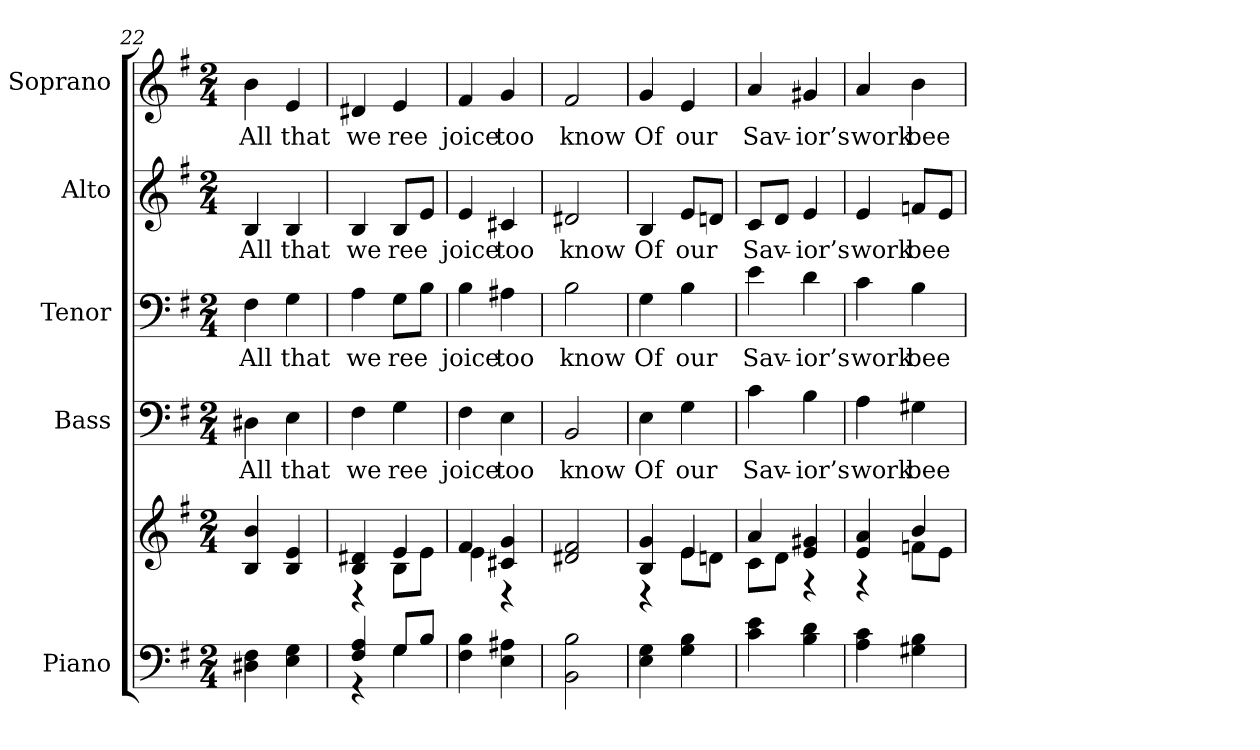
**kern	**kern	**kern	**text	**kern	**text	**kern	**text	**kern	**text
*part5	*part5	*part4	*part4	*part3	*part3	*part2	*part2	*part1	*part1
*staff6	*staff5	*staff4	*staff4	*staff3	*staff3	*staff2	*staff2	*staff1	*staff1
*I"Piano	*	*I"Bass	*	*I"Tenor	*	*I"Alto	*	*I"Soprano	*
*I'Pno.	*	*I'B.	*	*I'T.	*	*I'A.	*	*I'S.	*
*clefF4	*clefG2	*clefF4	*	*clefF4	*	*clefG2	*	*clefG2	*
*k[f#]	*k[f#]	*k[f#]	*	*k[f#]	*	*k[f#]	*	*k[f#]	*
*G:	*G:	*G:	*	*G:	*	*G:	*	*G:	*
*M2/4	*M2/4	*M2/4	*	*M2/4	*	*M2/4	*	*M2/4	*
=22	=22	=22	=22	=22	=22	=22	=22	=22	=22
!	!	!	!LO:LY:b:color=#000000	!	!	!	!	!	!
!	!	!	!	!	!LO:LY:b:color=#000000	!	!	!	!
!	!	!	!	!	!	!	!LO:LY:b:color=#000000	!	!
!	!	!	!	!	!	!	!	!	!LO:LY:b:color=#000000
4D#Xi\ 4F#i	4Bi/ 4bi	4D#Xi\	All	4F#i\	All	4Bi/	All	4bi\	All
!	!	!	!LO:LY:b:color=#000000	!	!	!	!	!	!
!	!	!	!	!	!LO:LY:b:color=#000000	!	!	!	!
!	!	!	!	!	!	!	!LO:LY:b:color=#000000	!	!
!	!	!	!	!	!	!	!	!	!LO:LY:b:color=#000000
4Ei\ 4Gi	4Bi/ 4ei	4Ei\	that	4Gi\	that	4Bi/	that	4ei/	that
!!LO:PB:g=z
=23	=23	=23	=23	=23	=23	=23	=23	=23	=23
*^	*^	*	*	*	*	*	*	*	*
!	!	!	!	!	!LO:LY:b:color=#000000	!	!	!	!	!	!
!	!	!	!	!	!	!	!LO:LY:b:color=#000000	!	!	!	!
!	!	!	!	!	!	!	!	!	!LO:LY:b:color=#000000	!	!
!	!	!	!	!	!	!	!	!	!	!	!LO:LY:b:color=#000000
4F#i/ 4Ai	4r	4Bi/ 4d#Xi	4r	4F#i\	we	4Ai\	we	4Bi/	we	4d#Xi/	we
!	!	!	!	!	!LO:LY:b:color=#000000	!	!	!	!	!	!
!	!	!	!	!	!	!	!LO:LY:b:color=#000000	!	!	!	!
!	!	!	!	!	!	!	!	!	!LO:LY:b:color=#000000	!	!
!	!	!	!	!	!	!	!	!	!	!	!LO:LY:b:color=#000000
8Gi/L	4Gi\	4ei/	8Bi\L	4Gi\	ree	8Gi\L	ree	8Bi/L	ree	4ei/	ree
8Bi/J	.	.	8ei\J	.	.	8Bi\J	.	8ei/J	.	.	.
*v	*v	*	*	*	*	*	*	*	*	*	*
=24	=24	=24	=24	=24	=24	=24	=24	=24	=24	=24
!	!	!	!	!LO:LY:b:color=#000000	!	!	!	!	!	!
!	!	!	!	!	!	!LO:LY:b:color=#000000	!	!	!	!
!	!	!	!	!	!	!	!	!LO:LY:b:color=#000000	!	!
!	!	!	!	!	!	!	!	!	!	!LO:LY:b:color=#000000
4F#i\ 4Bi	4f#i/	4ei\	4F#i\	joice	4Bi\	joice	4ei/	joice	4f#i/	joice
!	!	!	!	!LO:LY:b:color=#000000	!	!	!	!	!	!
!	!	!	!	!	!	!LO:LY:b:color=#000000	!	!	!	!
!	!	!	!	!	!	!	!	!LO:LY:b:color=#000000	!	!
!	!	!	!	!	!	!	!	!	!	!LO:LY:b:color=#000000
4Ei\ 4A#Xi	4c#Xi/ 4gi	4r	4Ei\	too	4A#Xi\	too	4c#Xi/	too	4gi/	too
*	*v	*v	*	*	*	*	*	*	*	*
=25	=25	=25	=25	=25	=25	=25	=25	=25	=25
*	*^	*	*	*	*	*	*	*	*
!	!	!	!	!LO:LY:b:color=#000000	!	!	!	!	!	!
*	*v	*v	*	*	*	*	*	*	*	*
*	*^	*	*	*	*	*	*	*	*
!	!	!	!	!	!	!LO:LY:b:color=#000000	!	!	!	!
*	*v	*v	*	*	*	*	*	*	*	*
*	*^	*	*	*	*	*	*	*	*
!	!	!	!	!	!	!	!	!LO:LY:b:color=#000000	!	!
*	*v	*v	*	*	*	*	*	*	*	*
*	*^	*	*	*	*	*	*	*	*
!	!	!	!	!	!	!	!	!	!	!LO:LY:b:color=#000000
*	*v	*v	*	*	*	*	*	*	*	*
2BBi\ 2Bi	2d#Xi/ 2f#i	2BBi/	know	2Bi\	know	2d#Xi/	know	2f#i/	know
!!LO:PB:g=z
=26	=26	=26	=26	=26	=26	=26	=26	=26	=26
*	*^	*	*	*	*	*	*	*	*
!	!	!	!	!LO:LY:b:color=#000000	!	!	!	!	!	!
!	!	!	!	!	!	!LO:LY:b:color=#000000	!	!	!	!
!	!	!	!	!	!	!	!	!LO:LY:b:color=#000000	!	!
!	!	!	!	!	!	!	!	!	!	!LO:LY:b:color=#000000
4Ei\ 4Gi	4Bi/ 4gi	4r	4Ei\	Of	4Gi\	Of	4Bi/	Of	4gi/	Of
!	!	!	!	!LO:LY:b:color=#000000	!	!	!	!	!	!
!	!	!	!	!	!	!LO:LY:b:color=#000000	!	!	!	!
!	!	!	!	!	!	!	!	!LO:LY:b:color=#000000	!	!
!	!	!	!	!	!	!	!	!	!	!LO:LY:b:color=#000000
4Gi\ 4Bi	4ei/	8ei\L	4Gi\	our	4Bi\	our	8ei/L	our	4ei/	our
.	.	8dni\J	.	.	.	.	8dni/J	.	.	.
=27	=27	=27	=27	=27	=27	=27	=27	=27	=27	=27
!	!	!	!	!LO:LY:b:color=#000000	!	!	!	!	!	!
!	!	!	!	!	!	!LO:LY:b:color=#000000	!	!	!	!
!	!	!	!	!	!	!	!	!LO:LY:b:color=#000000	!	!
!	!	!	!	!	!	!	!	!	!	!LO:LY:b:color=#000000
4ci\ 4ei	4ai/	8ci\L	4ci\	Sav-	4ei\	Sav-	8ci/L	Sav-	4ai/	Sav-
.	.	8di\J	.	.	.	.	8di/J	.	.	.
!	!	!	!	!LO:LY:b:color=#000000	!	!	!	!	!	!
!	!	!	!	!	!	!LO:LY:b:color=#000000	!	!	!	!
!	!	!	!	!	!	!	!	!LO:LY:b:color=#000000	!	!
!	!	!	!	!	!	!	!	!	!	!LO:LY:b:color=#000000
4Bi\ 4di	4ei/ 4g#Xi	4r	4Bi\	-ior’s	4di\	-ior’s	4ei/	-ior’s	4g#Xi/	-ior’s
=28	=28	=28	=28	=28	=28	=28	=28	=28	=28	=28
!	!	!	!	!LO:LY:b:color=#000000	!	!	!	!	!	!
!	!	!	!	!	!	!LO:LY:b:color=#000000	!	!	!	!
!	!	!	!	!	!	!	!	!LO:LY:b:color=#000000	!	!
!	!	!	!	!	!	!	!	!	!	!LO:LY:b:color=#000000
4Ai\ 4ci	4ei/ 4ai	4r	4Ai\	work	4ci\	work	4ei/	work	4ai/	work
!	!	!	!	!LO:LY:b:color=#000000	!	!	!	!	!	!
!	!	!	!	!	!	!LO:LY:b:color=#000000	!	!	!	!
!	!	!	!	!	!	!	!	!LO:LY:b:color=#000000	!	!
!	!	!	!	!	!	!	!	!	!	!LO:LY:b:color=#000000
4G#Xi\ 4Bi	4bi/	8fni\L	4G#Xi\	bee	4Bi\	bee	8fni/L	bee	4bi\	bee
.	.	8ei\J	.	.	.	.	8ei/J	.	.	.
*	*v	*v	*	*	*	*	*	*	*	*
=	=	=	=	=	=	=	=	=	=
*-	*-	*-	*-	*-	*-	*-	*-	*-	*-
